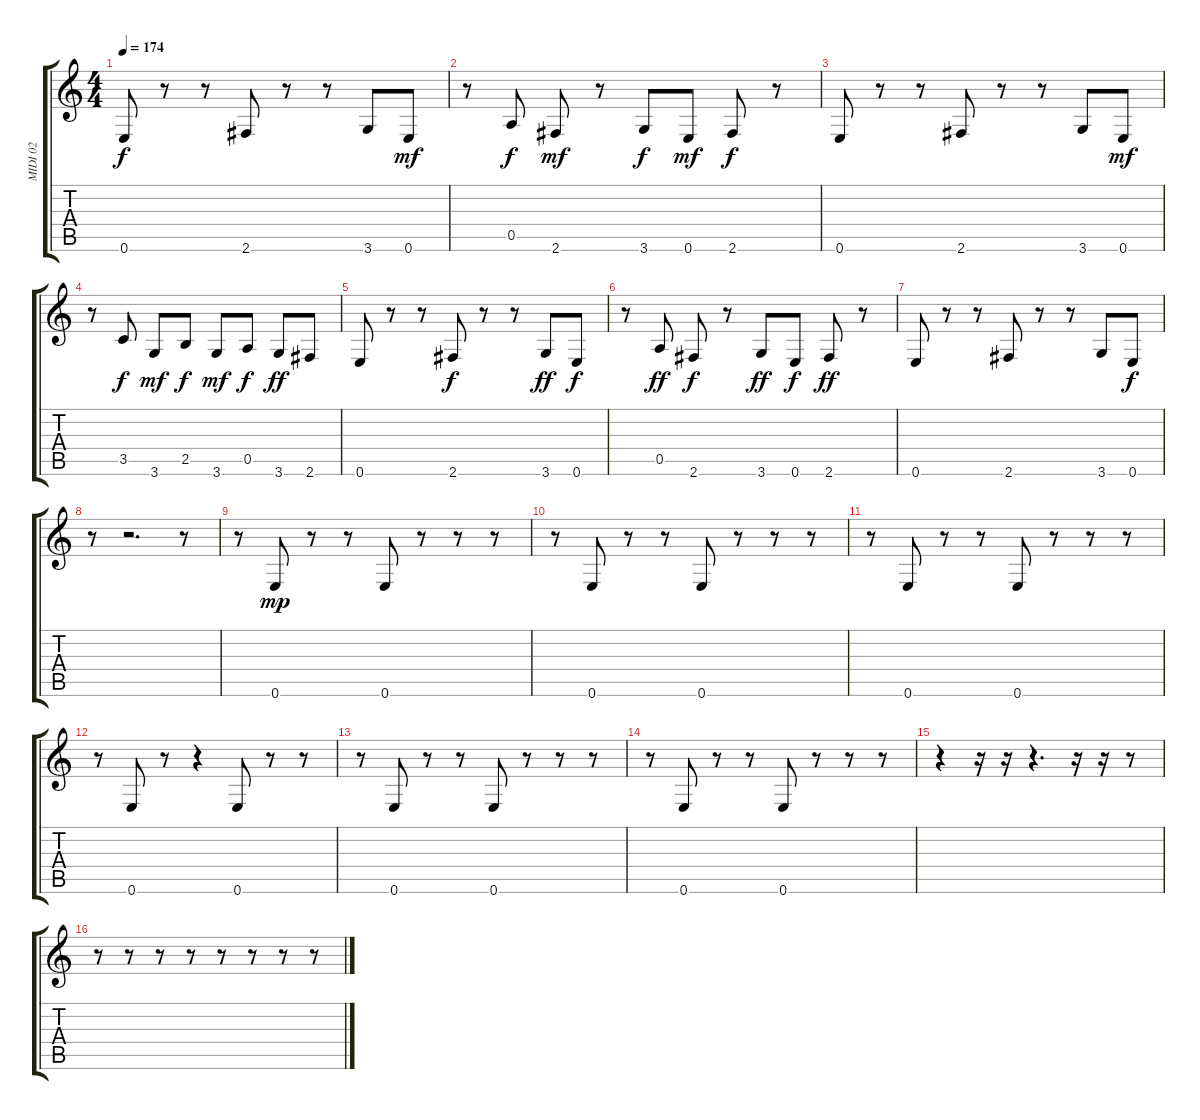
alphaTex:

\track ("MIDI 02" "MIDI 02") {instrument electricbasspick}
\staff {score tabs}
\tuning (E4 B3 G3 D3 A2 E2) {hide}
\ts (4 4)
\tempo 174
\clef g2
\ks c
0.6.8{dy f} r.8 r.8 2.6.8 r.8 r.8 3.6.8 0.6.8{dy mf} |
r.8 0.5.8{dy f} 2.6.8{dy mf} r.8 3.6.8{dy f} 0.6.8{dy mf} 2.6.8{dy f} r.8 |
0.6.8 r.8 r.8 2.6.8 r.8 r.8 3.6.8 0.6.8{dy mf} |
r.8 3.5.8{dy f} 3.6.8{dy mf} 2.5.8{dy f} 3.6.8{dy mf} 0.5.8{dy f} 3.6.8{dy ff} 2.6.8 |
0.6.8 r.8 r.8 2.6.8{dy f} r.8 r.8 3.6.8{dy ff} 0.6.8{dy f} |
r.8 0.5.8{dy ff} 2.6.8{dy f} r.8 3.6.8{dy ff} 0.6.8{dy f} 2.6.8{dy ff} r.8 |
0.6.8 r.8 r.8 2.6.8 r.8 r.8 3.6.8 0.6.8{dy f} |
r.8 r.2{d} r.8 |
r.8 0.6.8{dy mp} r.8 r.8 0.6.8 r.8 r.8 r.8 |
r.8 0.6.8 r.8 r.8 0.6.8 r.8 r.8 r.8 |
r.8 0.6.8 r.8 r.8 0.6.8 r.8 r.8 r.8 |
r.8 0.6.8 r.8 r.4 0.6.8 r.8 r.8 |
r.8 0.6.8 r.8 r.8 0.6.8 r.8 r.8 r.8 |
r.8 0.6.8 r.8 r.8 0.6.8 r.8 r.8 r.8 |
r.4 r.16 r.16 r.4{d} r.16 r.16 r.8 |
r.8 r.8 r.8 r.8 r.8 r.8 r.8 r.8
